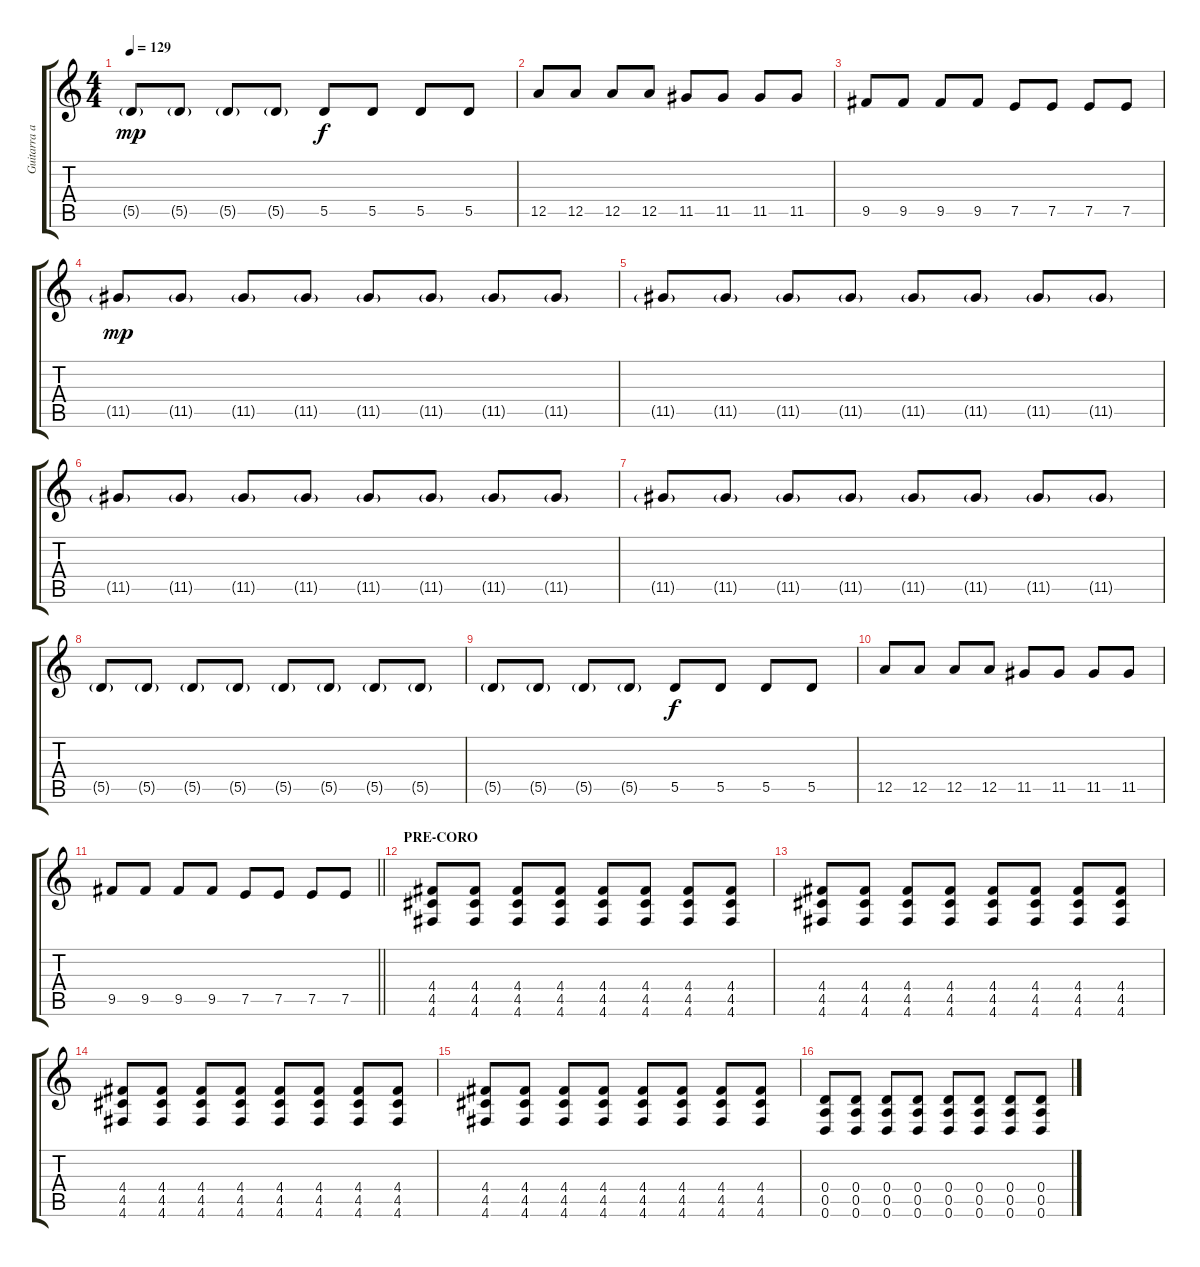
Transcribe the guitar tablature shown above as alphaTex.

\track ("Guitarra acompañamiento" "Guitarra a") {instrument acousticguitarsteel}
\staff {score tabs}
\tuning (E4 B3 G3 D3 A2 D2) {hide}
\ts (4 4)
\tempo 129
\clef g2
\ks c
5.5{g}.8{dy mp} 5.5{g}.8 5.5{g}.8 5.5{g}.8 5.5.8{dy f} 5.5.8 5.5.8 5.5.8 |
12.5.8 12.5.8 12.5.8 12.5.8 11.5.8 11.5.8 11.5.8 11.5.8 |
9.5.8 9.5.8 9.5.8 9.5.8 7.5.8 7.5.8 7.5.8 7.5.8 |
11.5{g}.8{dy mp} 11.5{g}.8 11.5{g}.8 11.5{g}.8 11.5{g}.8 11.5{g}.8 11.5{g}.8 11.5{g}.8 |
11.5{g}.8 11.5{g}.8 11.5{g}.8 11.5{g}.8 11.5{g}.8 11.5{g}.8 11.5{g}.8 11.5{g}.8 |
11.5{g}.8 11.5{g}.8 11.5{g}.8 11.5{g}.8 11.5{g}.8 11.5{g}.8 11.5{g}.8 11.5{g}.8 |
11.5{g}.8 11.5{g}.8 11.5{g}.8 11.5{g}.8 11.5{g}.8 11.5{g}.8 11.5{g}.8 11.5{g}.8 |
5.5{g}.8 5.5{g}.8 5.5{g}.8 5.5{g}.8 5.5{g}.8 5.5{g}.8 5.5{g}.8 5.5{g}.8 |
5.5{g}.8 5.5{g}.8 5.5{g}.8 5.5{g}.8 5.5.8{dy f} 5.5.8 5.5.8 5.5.8 |
12.5.8 12.5.8 12.5.8 12.5.8 11.5.8 11.5.8 11.5.8 11.5.8 |
\barLineRight lightlight
9.5.8 9.5.8 9.5.8 9.5.8 7.5.8 7.5.8 7.5.8 7.5.8 |
\section ("" "PRE-CORO")
(4.4 4.5 4.6).8 (4.4 4.5 4.6).8 (4.4 4.5 4.6).8 (4.4 4.5 4.6).8 (4.4 4.5 4.6).8 (4.4 4.5 4.6).8 (4.4 4.5 4.6).8 (4.4 4.5 4.6).8 |
(4.4 4.5 4.6).8 (4.4 4.5 4.6).8 (4.4 4.5 4.6).8 (4.4 4.5 4.6).8 (4.4 4.5 4.6).8 (4.4 4.5 4.6).8 (4.4 4.5 4.6).8 (4.4 4.5 4.6).8 |
(4.4 4.5 4.6).8 (4.4 4.5 4.6).8 (4.4 4.5 4.6).8 (4.4 4.5 4.6).8 (4.4 4.5 4.6).8 (4.4 4.5 4.6).8 (4.4 4.5 4.6).8 (4.4 4.5 4.6).8 |
(4.4 4.5 4.6).8 (4.4 4.5 4.6).8 (4.4 4.5 4.6).8 (4.4 4.5 4.6).8 (4.4 4.5 4.6).8 (4.4 4.5 4.6).8 (4.4 4.5 4.6).8 (4.4 4.5 4.6).8 |
(0.4 0.5 0.6).8 (0.4 0.5 0.6).8 (0.4 0.5 0.6).8 (0.4 0.5 0.6).8 (0.4 0.5 0.6).8 (0.4 0.5 0.6).8 (0.4 0.5 0.6).8 (0.4 0.5 0.6).8
